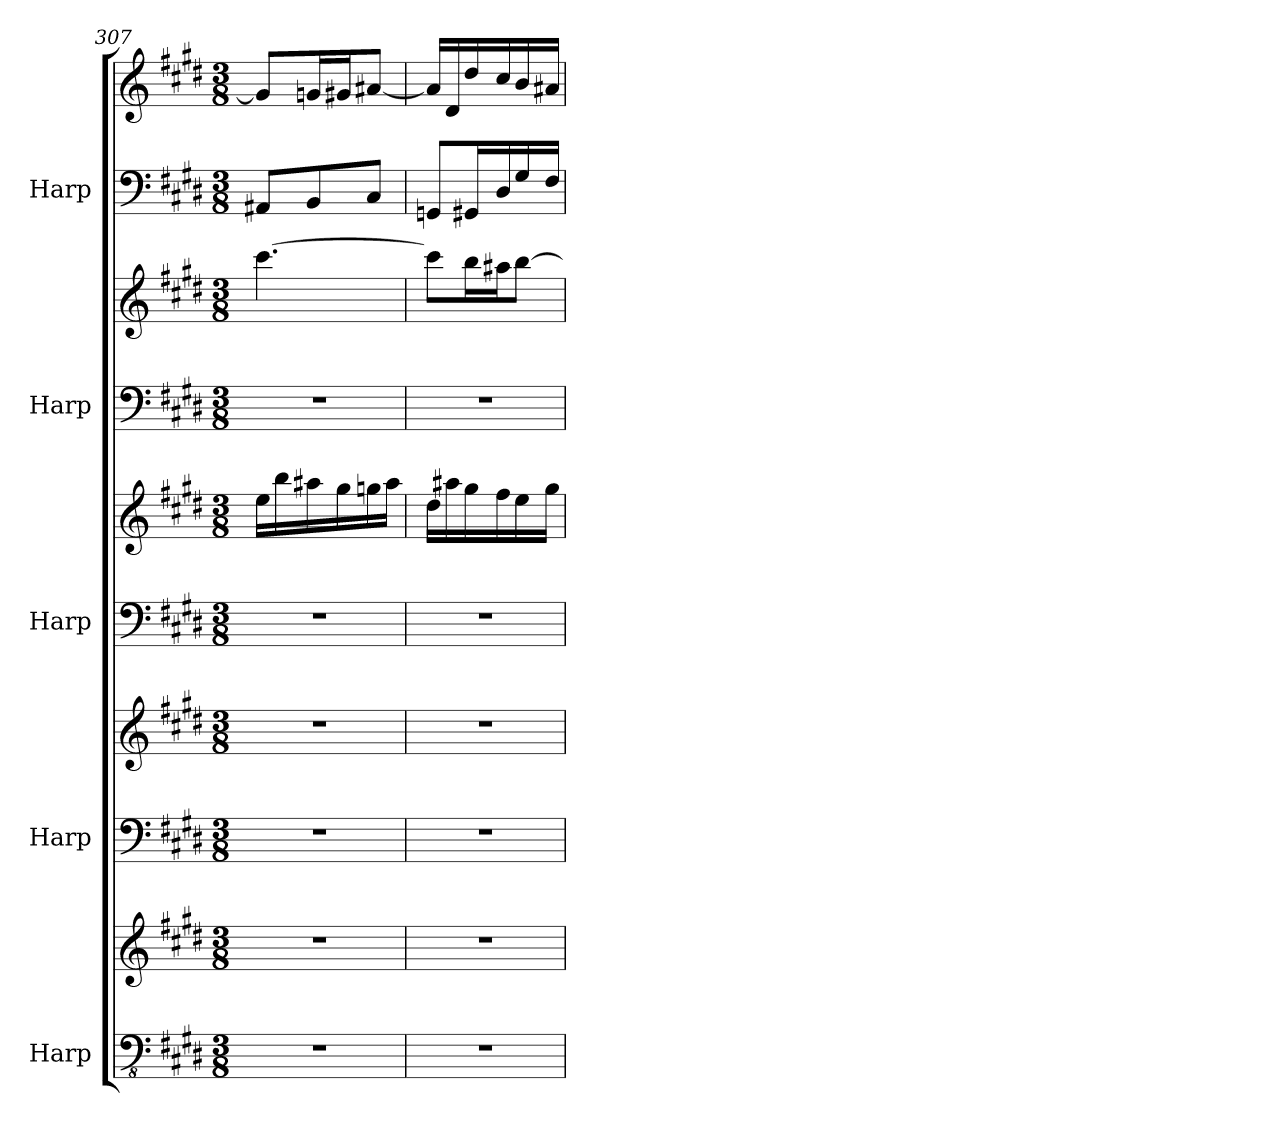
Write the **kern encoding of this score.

**kern	**kern	**kern	**kern	**kern	**kern	**kern	**kern	**kern	**kern
*part5	*part5	*part4	*part4	*part3	*part3	*part2	*part2	*part1	*part1
*staff10	*staff9	*staff8	*staff7	*staff6	*staff5	*staff4	*staff3	*staff2	*staff1
*I"Harp	*	*I"Harp	*	*I"Harp	*	*I"Harp	*	*I"Harp	*
*I'Hp	*	*I'Hp	*	*I'Hp	*	*I'Hp	*	*I'Hp	*
*clefFv4	*clefG2	*clefF4	*clefG2	*clefF4	*clefG2	*clefF4	*clefG2	*clefF4	*clefG2
*k[f#c#g#d#]	*k[f#c#g#d#]	*k[f#c#g#d#]	*k[f#c#g#d#]	*k[f#c#g#d#]	*k[f#c#g#d#]	*k[f#c#g#d#]	*k[f#c#g#d#]	*k[f#c#g#d#]	*k[f#c#g#d#]
*M3/8	*M3/8	*M3/8	*M3/8	*M3/8	*M3/8	*M3/8	*M3/8	*M3/8	*M3/8
=307	=307	=307	=307	=307	=307	=307	=307	=307	=307
4.r	4.r	4.r	4.r	4.r	16ee\LL	4.r	[4.ccc#\	8AA#X/L	8g#/L]
.	.	.	.	.	16bb\	.	.	.	.
.	.	.	.	.	16aa#X\	.	.	8BB/	16gn/L
.	.	.	.	.	16gg#\	.	.	.	16g#X/J
.	.	.	.	.	16ggn\	.	.	8C#/J	[8a#X/J
.	.	.	.	.	16aa#\JJ	.	.	.	.
=308	=308	=308	=308	=308	=308	=308	=308	=308	=308
4.r	4.r	4.r	4.r	4.r	16dd#\LL	4.r	8ccc#\L]	8GGn/L	16a#/LL]
.	.	.	.	.	16aa#X\	.	.	.	16d#/
.	.	.	.	.	16gg#\	.	16bb\L	16GG#X/L	16dd#/
.	.	.	.	.	16ff#\	.	16aa#X\J	16D#/	16cc#/
.	.	.	.	.	16ee\	.	[8bb\J	16G#/	16b/
.	.	.	.	.	16gg#\JJ	.	.	16F#/JJ	16a#X/JJ
=	=	=	=	=	=	=	=	=	=
*-	*-	*-	*-	*-	*-	*-	*-	*-	*-
